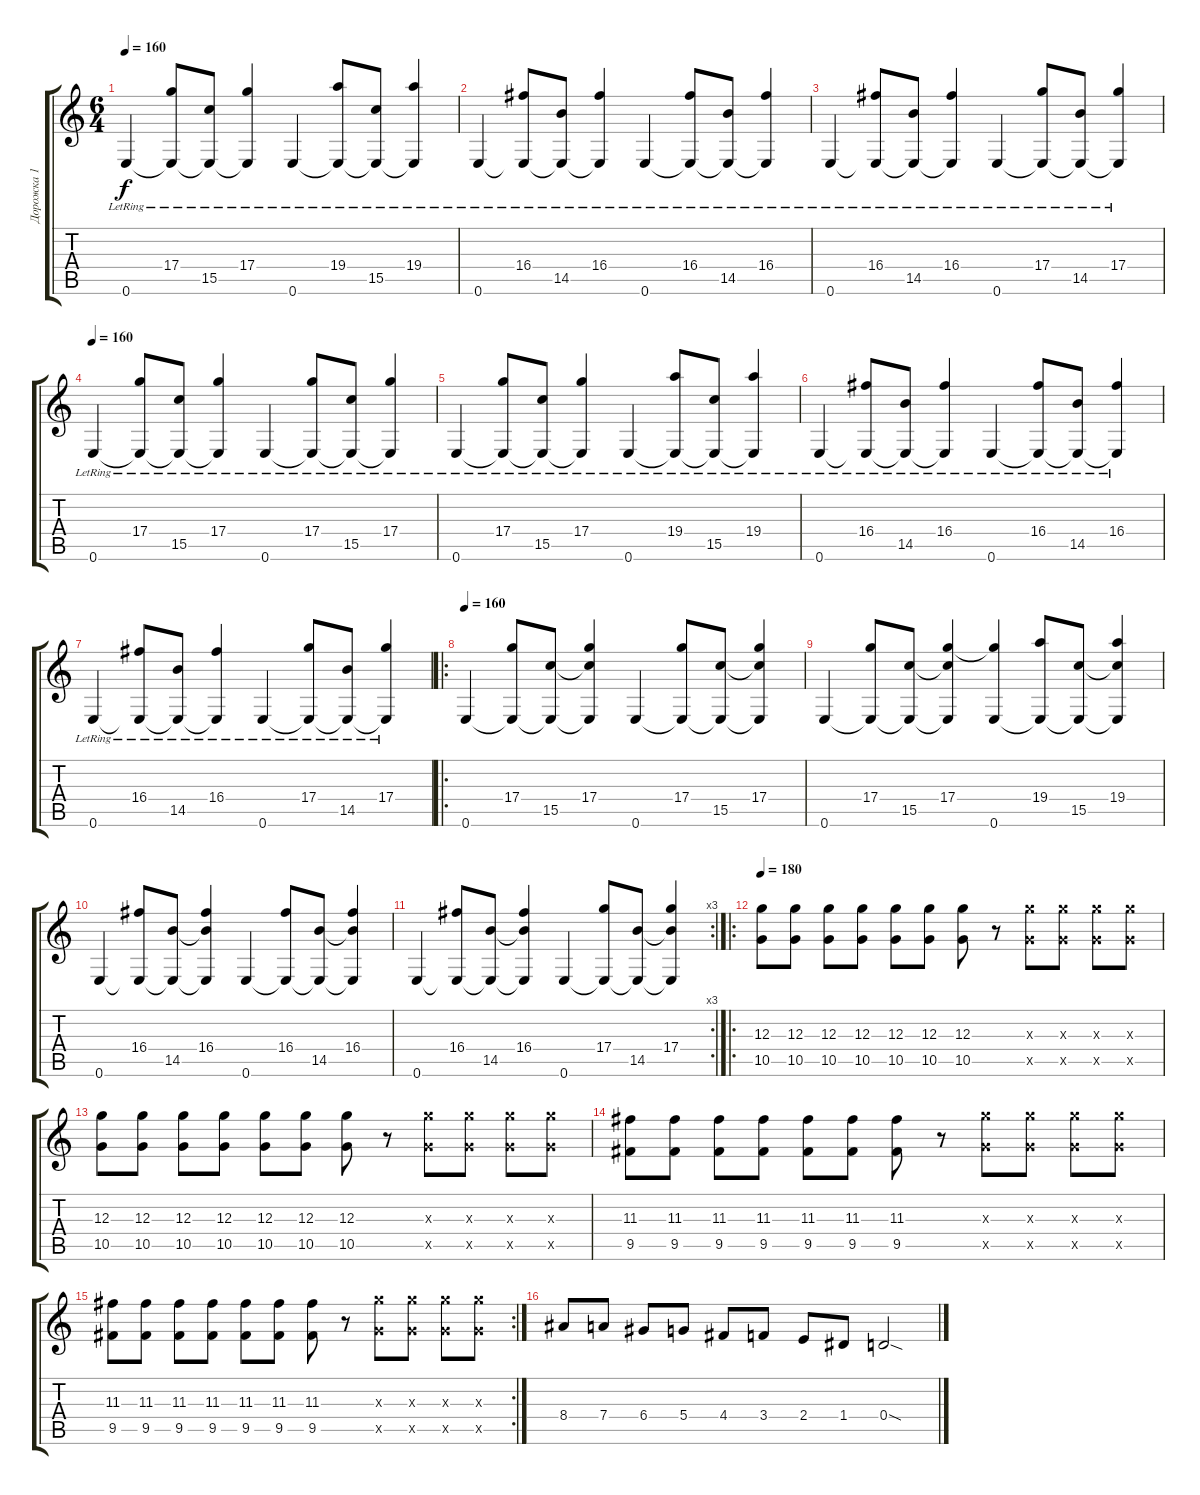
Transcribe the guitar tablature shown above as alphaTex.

\track ("Дорожка 1" "Дорожка 1") {instrument distortionguitar}
\staff {score tabs}
\tuning (E4 B3 G3 D3 A2 E2) {hide}
\ts (6 4)
\tempo 160
\clef g2
\ks c
0.6{lr}.4{dy f} (17.4{lr} 0.6{t}).8 (15.5{lr} 0.6{t}).8 (17.4{lr} 0.6{t}).4 0.6{lr}.4 (19.4{lr} 0.6{t}).8 (15.5{lr} 0.6{t}).8 (19.4{lr} 0.6{t}).4 |
0.6{lr}.4 (16.4{lr} 0.6{t}).8 (14.5{lr} 0.6{t}).8 (16.4{lr} 0.6{t}).4 0.6{lr}.4 (16.4{lr} 0.6{t}).8 (14.5{lr} 0.6{t}).8 (16.4{lr} 0.6{t}).4 |
0.6{lr}.4 (16.4{lr} 0.6{t}).8 (14.5{lr} 0.6{t}).8 (16.4{lr} 0.6{t}).4 0.6{lr}.4 (17.4{lr} 0.6{t}).8 (14.5{lr} 0.6{t}).8 (17.4{lr} 0.6{t}).4 |
\tempo 160
0.6{lr}.4{instrument acousticguitarsteel} (17.4{lr} 0.6{t}).8 (15.5{lr} 0.6{t}).8 (17.4{lr} 0.6{t}).4 0.6{lr}.4 (17.4{lr} 0.6{t}).8 (15.5{lr} 0.6{t}).8 (17.4{lr} 0.6{t}).4 |
0.6{lr}.4 (17.4{lr} 0.6{t}).8 (15.5{lr} 0.6{t}).8 (17.4{lr} 0.6{t}).4 0.6{lr}.4 (19.4{lr} 0.6{t}).8 (15.5{lr} 0.6{t}).8 (19.4{lr} 0.6{t}).4 |
0.6{lr}.4 (16.4{lr} 0.6{t}).8 (14.5{lr} 0.6{t}).8 (16.4{lr} 0.6{t}).4 0.6{lr}.4 (16.4{lr} 0.6{t}).8 (14.5{lr} 0.6{t}).8 (16.4{lr} 0.6{t}).4 |
0.6{lr}.4 (16.4{lr} 0.6{t}).8 (14.5{lr} 0.6{t}).8 (16.4{lr} 0.6{t}).4 0.6{lr}.4 (17.4{lr} 0.6{t}).8 (14.5{lr} 0.6{t}).8 (17.4{lr} 0.6{t}).4 |
\ro
\tempo 160
0.6.4{instrument distortionguitar} (17.4 0.6{t}).8 (15.5 0.6{t}).8 (17.4 15.5{t} 0.6{t}).4 0.6.4 (17.4 0.6{t}).8 (15.5 0.6{t}).8 (17.4 15.5{t} 0.6{t}).4 |
0.6.4 (17.4 0.6{t}).8 (15.5 0.6{t}).8 (17.4 15.5{t} 0.6{t}).4 (17.4{t} 0.6).4 (19.4 0.6{t}).8 (15.5 0.6{t}).8 (19.4 15.5{t} 0.6{t}).4 |
0.6.4 (16.4 0.6{t}).8 (14.5 0.6{t}).8 (16.4 14.5{t} 0.6{t}).4 0.6.4 (16.4 0.6{t}).8 (14.5 0.6{t}).8 (16.4 14.5{t} 0.6{t}).4 |
\rc 3
0.6.4 (16.4 0.6{t}).8 (14.5 0.6{t}).8 (16.4 14.5{t} 0.6{t}).4 0.6.4 (17.4 0.6{t}).8 (14.5 0.6{t}).8 (17.4 14.5{t} 0.6{t}).4 |
\ro
\tempo 180
(12.3 10.5).8{instrument distortionguitar} (12.3 10.5).8 (12.3 10.5).8 (12.3 10.5).8 (12.3 10.5).8 (12.3 10.5).8 (12.3 10.5).8 r.8 (12.3{x} 10.5{x}).8 (12.3{x} 10.5{x}).8 (12.3{x} 10.5{x}).8 (12.3{x} 10.5{x}).8 |
(12.3 10.5).8 (12.3 10.5).8 (12.3 10.5).8 (12.3 10.5).8 (12.3 10.5).8 (12.3 10.5).8 (12.3 10.5).8 r.8 (12.3{x} 10.5{x}).8 (12.3{x} 10.5{x}).8 (12.3{x} 10.5{x}).8 (12.3{x} 10.5{x}).8 |
(11.3 9.5).8 (11.3 9.5).8 (11.3 9.5).8 (11.3 9.5).8 (11.3 9.5).8 (11.3 9.5).8 (11.3 9.5).8 r.8 (12.3{x} 10.5{x}).8 (12.3{x} 10.5{x}).8 (12.3{x} 10.5{x}).8 (12.3{x} 10.5{x}).8 |
\rc 2
(11.3 9.5).8 (11.3 9.5).8 (11.3 9.5).8 (11.3 9.5).8 (11.3 9.5).8 (11.3 9.5).8 (11.3 9.5).8 r.8 (12.3{x} 10.5{x}).8 (12.3{x} 10.5{x}).8 (12.3{x} 10.5{x}).8 (12.3{x} 10.5{x}).8 |
8.4.8 7.4.8 6.4.8 5.4.8 4.4.8 3.4.8 2.4.8 1.4.8 0.4{sod}.2
